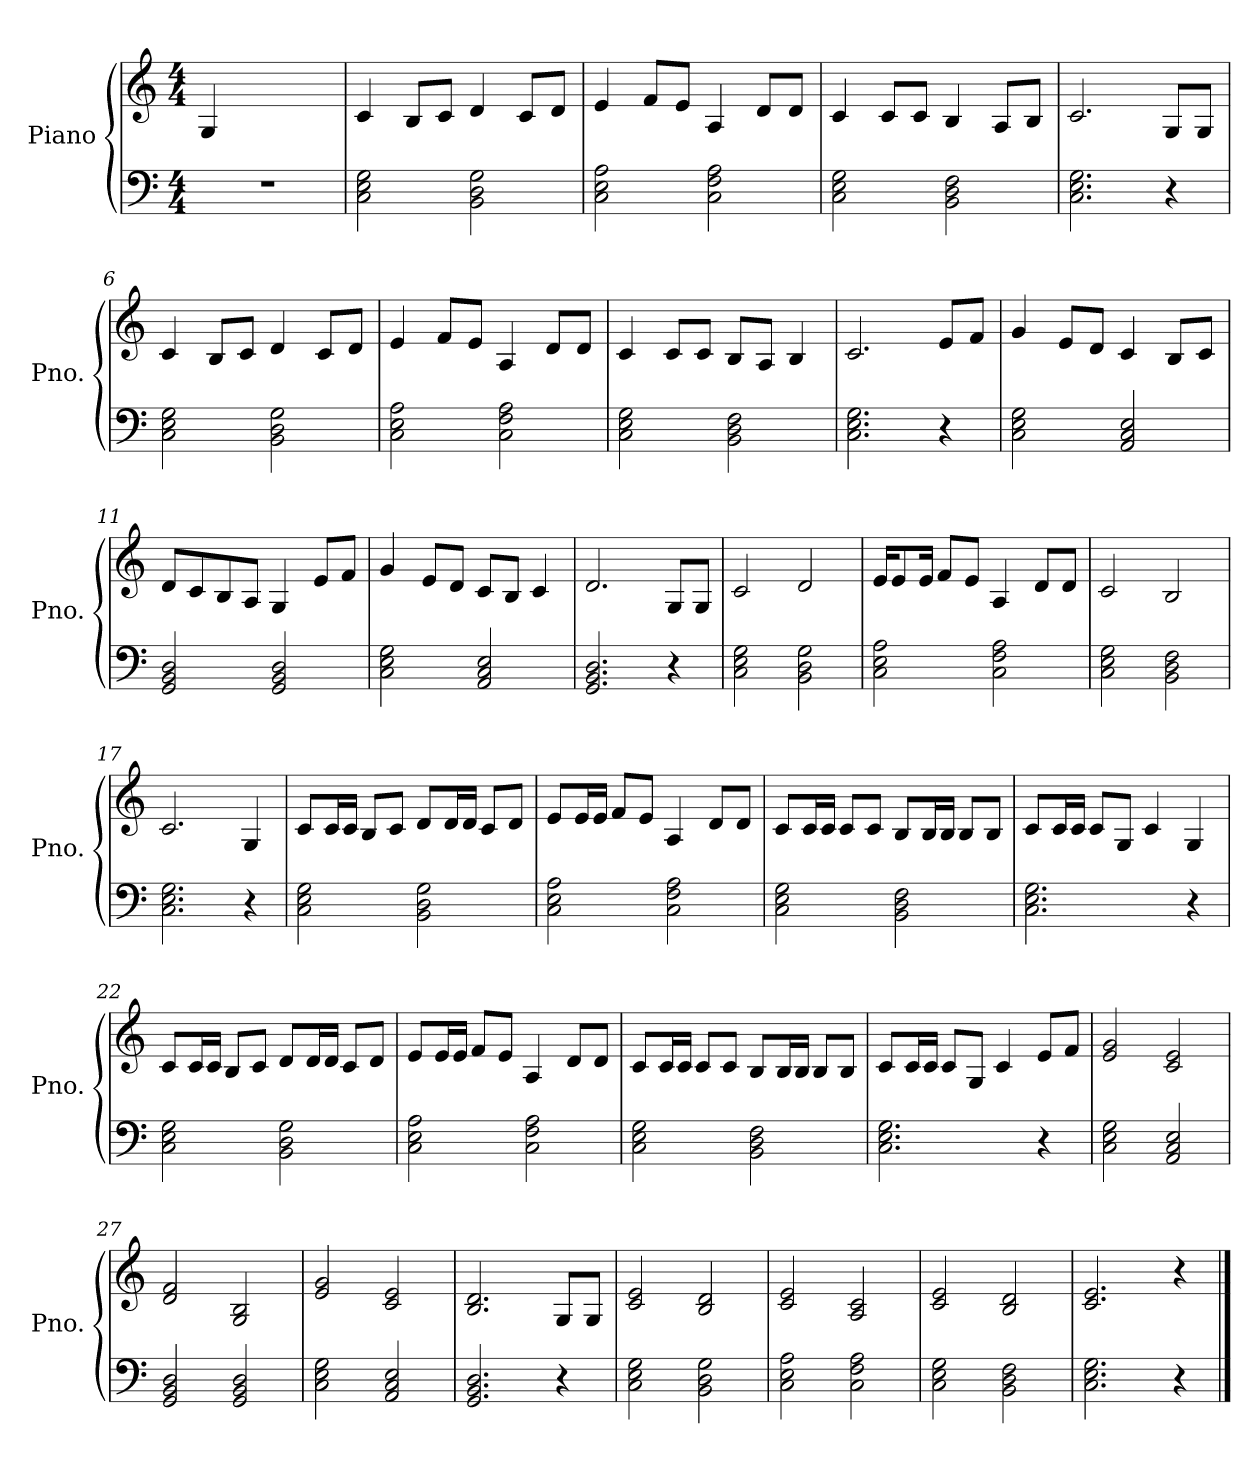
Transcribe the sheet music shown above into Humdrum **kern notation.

**kern	**kern
*part1	*part1
*staff2	*staff1
*I"Piano	*
*I'Pno.	*
*clefF4	*clefG2
*k[]	*k[]
*M4/4	*M4/4
=1	=1
1r	4G/
.	2.ryy
=2	=2
2C\ 2E\ 2G\	4c/
.	8B/L
.	8c/J
2BB\ 2D\ 2G\	4d/
.	8c/L
.	8d/J
=3	=3
2C\ 2E\ 2A\	4e/
.	8f/L
.	8e/J
2C\ 2F\ 2A\	4A/
.	8d/L
.	8d/J
=4	=4
2C\ 2E\ 2G\	4c/
.	8c/L
.	8c/J
2BB\ 2D\ 2F\	4B/
.	8A/L
.	8B/J
=5	=5
2.C\ 2.E\ 2.G\	2.c/
4r	8G/L
.	8G/J
=6	=6
2C\ 2E\ 2G\	4c/
.	8B/L
.	8c/J
2BB\ 2D\ 2G\	4d/
.	8c/L
.	8d/J
=7	=7
2C\ 2E\ 2A\	4e/
.	8f/L
.	8e/J
2C\ 2F\ 2A\	4A/
.	8d/L
.	8d/J
!!LO:LB:g=z
=8	=8
2C\ 2E\ 2G\	4c/
.	8c/L
.	8c/J
2BB\ 2D\ 2F\	8B/L
.	8A/J
.	4B/
=9	=9
2.C\ 2.E\ 2.G\	2.c/
4r	8e/L
.	8f/J
=10	=10
2C\ 2E\ 2G\	4g/
.	8e/L
.	8d/J
2AA/ 2C/ 2E/	4c/
.	8B/L
.	8c/J
=11	=11
2GG/ 2BB/ 2D/	8d/L
.	8c/
.	8B/
.	8A/J
2GG/ 2BB/ 2D/	4G/
.	8e/L
.	8f/J
=12	=12
2C\ 2E\ 2G\	4g/
.	8e/L
.	8d/J
2AA/ 2C/ 2E/	8c/L
.	8B/J
.	4c/
=13	=13
2.GG/ 2.BB/ 2.D/	2.d/
4r	8G/L
.	8G/J
=14	=14
2C\ 2E\ 2G\	2c/
2BB\ 2D\ 2G\	2d/
!!LO:LB:g=z
=15	=15
2C\ 2E\ 2A\	16e/KL
.	8e/
.	16e/Jk
.	8f/L
.	8e/J
2C\ 2F\ 2A\	4A/
.	8d/L
.	8d/J
=16	=16
2C\ 2E\ 2G\	2c/
2BB\ 2D\ 2F\	2B/
=17	=17
2.C\ 2.E\ 2.G\	2.c/
4r	4G/
=18	=18
2C\ 2E\ 2G\	8c/L
.	16c/L
.	16c/JJ
.	8B/L
.	8c/J
2BB\ 2D\ 2G\	8d/L
.	16d/L
.	16d/JJ
.	8c/L
.	8d/J
=19	=19
2C\ 2E\ 2A\	8e/L
.	16e/L
.	16e/JJ
.	8f/L
.	8e/J
2C\ 2F\ 2A\	4A/
.	8d/L
.	8d/J
=20	=20
2C\ 2E\ 2G\	8c/L
.	16c/L
.	16c/JJ
.	8c/L
.	8c/J
2BB\ 2D\ 2F\	8B/L
.	16B/L
.	16B/JJ
.	8B/L
.	8B/J
!!LO:LB:g=z
=21	=21
2.C\ 2.E\ 2.G\	8c/L
.	16c/L
.	16c/JJ
.	8c/L
.	8G/J
.	4c/
4r	4G/
=22	=22
2C\ 2E\ 2G\	8c/L
.	16c/L
.	16c/JJ
.	8B/L
.	8c/J
2BB\ 2D\ 2G\	8d/L
.	16d/L
.	16d/JJ
.	8c/L
.	8d/J
=23	=23
2C\ 2E\ 2A\	8e/L
.	16e/L
.	16e/JJ
.	8f/L
.	8e/J
2C\ 2F\ 2A\	4A/
.	8d/L
.	8d/J
=24	=24
2C\ 2E\ 2G\	8c/L
.	16c/L
.	16c/JJ
.	8c/L
.	8c/J
2BB\ 2D\ 2F\	8B/L
.	16B/L
.	16B/JJ
.	8B/L
.	8B/J
=25	=25
2.C\ 2.E\ 2.G\	8c/L
.	16c/L
.	16c/JJ
.	8c/L
.	8G/J
.	4c/
4r	8e/L
.	8f/J
!!LO:LB:g=z
=26	=26
2C\ 2E\ 2G\	2e/ 2g/
2AA/ 2C/ 2E/	2c/ 2e/
=27	=27
2GG/ 2BB/ 2D/	2d/ 2f/
2GG/ 2BB/ 2D/	2G/ 2B/
=28	=28
2C\ 2E\ 2G\	2e/ 2g/
2AA/ 2C/ 2E/	2c/ 2e/
=29	=29
2.GG/ 2.BB/ 2.D/	2.B/ 2.d/
4r	8G/L
.	8G/J
=30	=30
2C\ 2E\ 2G\	2c/ 2e/
2BB\ 2D\ 2G\	2B/ 2d/
=31	=31
2C\ 2E\ 2A\	2c/ 2e/
2C\ 2F\ 2A\	2A/ 2c/
=32	=32
2C\ 2E\ 2G\	2c/ 2e/
2BB\ 2D\ 2F\	2B/ 2d/
=33	=33
2.C\ 2.E\ 2.G\	2.c/ 2.e/
4r	4r
==	==
*-	*-
